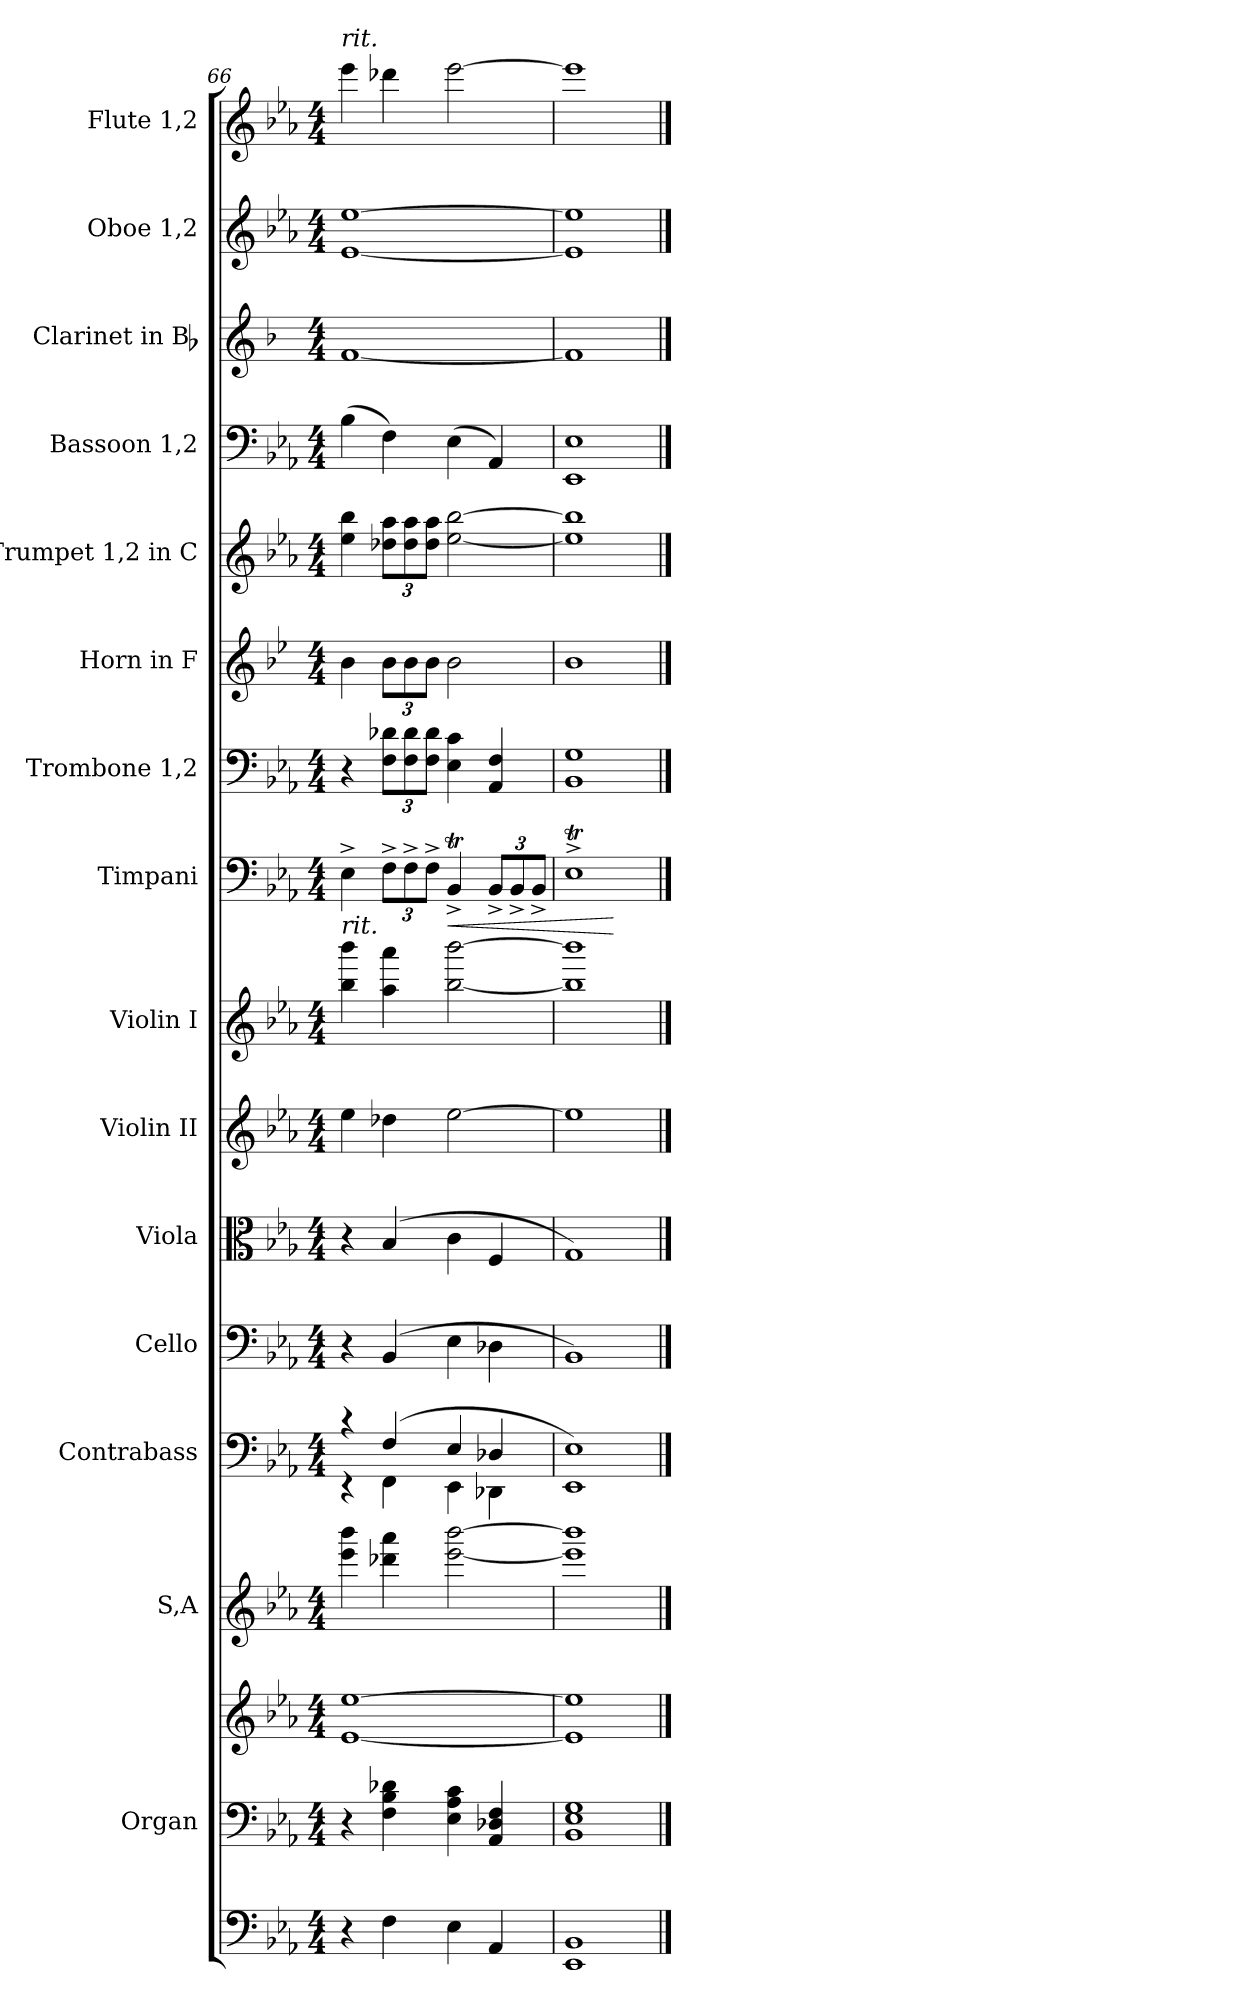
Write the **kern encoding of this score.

**kern	**kern	**kern	**kern	**kern	**kern	**kern	**kern	**kern	**kern	**dynam	**kern	**kern	**kern	**kern	**kern	**kern	**kern
*part16	*part15	*part15	*part14	*part13	*part12	*part11	*part10	*part9	*part8	*part8	*part7	*part6	*part5	*part4	*part3	*part2	*part1
*staff17	*staff16	*staff15	*staff14	*staff13	*staff12	*staff11	*staff10	*staff9	*staff8	*staff8	*staff7	*staff6	*staff5	*staff4	*staff3	*staff2	*staff1
*	*I"Organ	*	*I"S,A	*I"Contrabass	*I"Cello	*I"Viola	*I"Violin II	*I"Violin I	*I"Timpani	*	*I"Trombone 1,2	*I"Horn in F	*I"Trumpet 1,2 in C	*I"Bassoon 1,2	*I"Clarinet in Bb	*I"Oboe 1,2	*I"Flute 1,2
*	*I'Org.	*	*I'S	*I'Cb.	*	*I'Vla.	*I'Vln. II	*I'Vln. I	*I'Timp.	*	*I'Tbn.	*I'Hn.	*	*I'Bsn.	*	*I'Ob.	*I'Fl.
*clefF4	*clefF4	*clefG2	*clefG2	*clefF4	*clefF4	*clefC3	*clefG2	*clefG2	*clefF4	*	*clefF4	*clefG2	*clefG2	*clefF4	*clefG2	*clefG2	*clefG2
*	*	*	*ITrd7c12	*ITrd7c12	*	*	*	*	*	*	*	*ITrd4c7	*	*	*ITrd1c2	*	*
*k[b-e-a-]	*k[b-e-a-]	*k[b-e-a-]	*k[b-e-a-]	*k[b-e-a-]	*k[b-e-a-]	*k[b-e-a-]	*k[b-e-a-]	*k[b-e-a-]	*k[b-e-a-]	*	*k[b-e-a-]	*k[b-e-a-]	*k[b-e-a-]	*k[b-e-a-]	*k[b-e-a-]	*k[b-e-a-]	*k[b-e-a-]
*E-:	*E-:	*E-:	*E-:	*E-:	*E-:	*E-:	*E-:	*E-:	*E-:	*	*E-:	*E-:	*E-:	*E-:	*E-:	*E-:	*E-:
*M4/4	*M4/4	*M4/4	*M4/4	*M4/4	*M4/4	*M4/4	*M4/4	*M4/4	*M4/4	*	*M4/4	*M4/4	*M4/4	*M4/4	*M4/4	*M4/4	*M4/4
=66	=66	=66	=66	=66	=66	=66	=66	=66	=66	=66	=66	=66	=66	=66	=66	=66	=66
*	*	*	*	*^	*	*	*	*	*	*	*	*	*	*	*	*	*
!	!	!	!	!	!	!	!	!	!	!	!	!	!	!	!	!	!	!LO:TX:a:i:t=rit.
!	!	!	!	!	!	!	!	!	!LO:TX:a:i:t=rit.	!	!	!	!	!	!	!	!	!
4r	4r	[1e- [1ee-	4ee-\ 4bb-\	4rc	4rEE	4r	4r	4ee-\	4bb-\ 4bbb-\	4E-^>\	.	4r	4e-\	4ee-\ 4bb-\	(>4B-\	[1e-	[1e- [1ee-	4eee-\
4F\	4F\ 4B-\ 4d-X\	.	4dd-X\ 4aa-\	(4FF!/	4FFF!\	(4BB-/	(4B-/	4dd-X\	4aa-\ 4aaa-\	12F^>\L	.	12F\ 12d-X\L	12e-\L	12dd-X\ 12aa-\L	4F\)	.	.	4ddd-X\
.	.	.	.	.	.	.	.	.	.	12F^>\	.	12F\ 12d-\	12e-\	12dd-\ 12aa-\	.	.	.	.
.	.	.	.	.	.	.	.	.	.	12F^>\J	.	12F\ 12d-\J	12e-\J	12dd-\ 12aa-\J	.	.	.	.
!	!	!	!	!	!	!	!	!	!	!	!LO:HP:b	!	!	!	!	!	!	!
4E-\	4E-\ 4A-\ 4c\	.	[2ee-\ [2bb-\	4EE-!/	4EEE-!\	4E-\	4c\	[2ee-\	[2bb-\ [2bbb-\	4BB-T^>/	<	4E-\ 4c\	2e-\	[2ee-\ [2bb-\	(>4E-\	.	.	[2eee-\
4AA-/	4AA-/ 4D-X/ 4F/	.	.	4DD-X!/	4DDD-X!\	4D-X\	4F/	.	.	12BB-^</L	.	4AA-/ 4F/	.	.	4AA-/)	.	.	.
.	.	.	.	.	.	.	.	.	.	12BB-^</	.	.	.	.	.	.	.	.
.	.	.	.	.	.	.	.	.	.	12BB-^</J	.	.	.	.	.	.	.	.
=67	=67	=67	=67	=67	=67	=67	=67	=67	=67	=67	=67	=67	=67	=67	=67	=67	=67	=67
1EE- 1BB-	1BB- 1E- 1G	1e-] 1ee-]	1ee-] 1bb-]	1EE-!)	1EEE-!	1BB-)	1G)	1ee-]	1bb-] 1bbb-]	1E-T^>	.	1BB- 1G	1e-	1ee-] 1bb-]	1EE- 1E-	1e-]	1e-] 1ee-]	1eee-]
*	*	*	*	*v	*v	*	*	*	*	*	*	*	*	*	*	*	*	*
.	.	.	.	.	.	.	.	.	.	[	.	.	.	.	.	.	.
==	==	==	==	==	==	==	==	==	==	==	==	==	==	==	==	==	==
*-	*-	*-	*-	*-	*-	*-	*-	*-	*-	*-	*-	*-	*-	*-	*-	*-	*-
